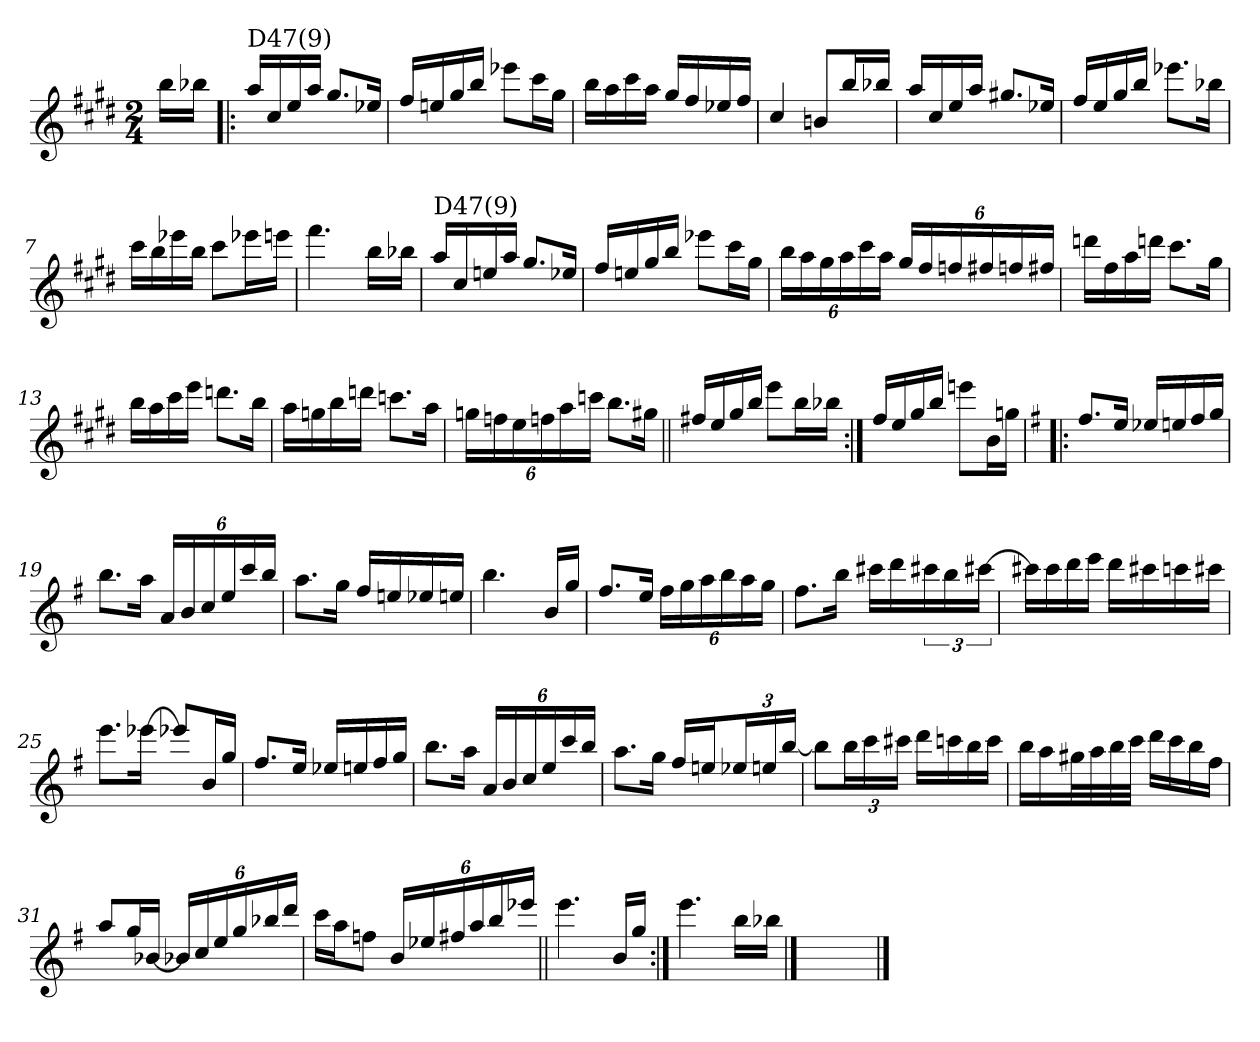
**kern
*part1
*staff1
*clefG2
*k[f#c#g#d#]
*E:
*M2/4
=
16bb\LL
16bb-X\JJ
=1!|:
!LO:TX:a:t=D47(9)
16aa/LL
16cc#/
16ee/
16aa/JJ
8.gg#/L
16ee-X/Jk
=2
16ff#/LL
16een/
16gg#/
16bb/JJ
8eee-X\L
16ccc#\L
16gg#\JJ
=3
16bb\LL
16aa\
16ccc#\
16aa\JJ
16gg#/LL
16ff#/
16ee-X/
16ff#/JJ
=4
4cc#/
8bn/L
16bb/L
16bb-X/JJ
!!LO:LB:g=z
=5
16aa/LL
16cc#/
16ee/
16aa/JJ
8.gg#X/L
16ee-X/Jk
=6
16ff#/LL
16ee/
16gg#/
16bb/JJ
8.eee-X\L
16bb-X\Jk
=7
16ccc#\LL
16bb\
16eee-X\
16bb\JJ
8ccc#\L
16eee-X\L
16eeen\JJ
=8
4.fff#\
16bb\LL
16bb-X\JJ
!!LO:LB:g=z
=9
!LO:TX:a:t=D47(9)
16aa/LL
16cc#/
16een/
16aa/JJ
8.gg#/L
16ee-X/Jk
=10
16ff#/LL
16een/
16gg#/
16bb/JJ
8eee-X\L
16ccc#\L
16gg#\JJ
=11
24bb\LL
24aa\
24gg#\
24aa\
24ccc#\
24aa\JJ
24gg#/LL
24ff#/
24ffn/
24ff#X/
24ffn/
24ff#X/JJ
=12
16dddn\LL
16ff#\
16aa\
16dddn\JJ
8.ccc#\L
16gg#\Jk
!!LO:LB:g=z
=13
16bb\LL
16aa\
16ccc#\
16eee\JJ
8.dddn\L
16bb\Jk
=14
16aa\LL
16ggn\
16bb\
16dddn\JJ
8.cccn\L
16aa\Jk
=15
24ggn\LL
24ffn\
24ee\
24ffn\
24aa\
24cccn\JJ
8.bb\L
16gg#X\Jk
=16||
16ff#X/LL
16ee/
16gg#/
16bb/JJ
8eee\L
16bb\L
16bb-X\JJ
!!LO:LB:g=z
=17:|!
16ff#/LL
16ee/
16gg#/
16bb/JJ
8eeen\L
16b\L
16ggn\JJ
=18!|:
*k[f#]
*e:
8.ff#/L
16ee/Jk
16ee-X/LL
16een/
16ff#/
16gg/JJ
=19
8.bb\L
16aa\Jk
24a/LL
24b/
24cc/
24ee/
24ccc/
24bb/JJ
=20
8.aa\L
16gg\Jk
16ff#/LL
16een/
16ee-X/
16een/JJ
!!LO:LB:g=z
=21
4.bb\
16b/LL
16gg/JJ
=22
8.ff#/L
16ee/Jk
24ff#\LL
24gg\
24aa\
24bb\
24aa\
24gg\JJ
=23
8.ff#\L
16bb\Jk
16ccc#X\LL
16ddd\
24ccc#X\
24bb\
[24ccc#X\JJ
=24
16ccc#X\LL]
16ccc#\
16ddd\
16eee\JJ
16ddd\LL
16ccc#X\
16cccn\
16ccc#X\JJ
!!LO:LB:g=z
=25
8.eee\L
[16eee-X\Jk
8eee-X/L]
16b/L
16gg/JJ
=26
8.ff#/L
16ee/Jk
16ee-X/LL
16een/
16ff#/
16gg/JJ
=27
8.bb\L
16aa\Jk
24a/LL
24b/
24cc/
24ee/
24ccc/
24bb/JJ
=28
8.aa\L
16gg\Jk
16ff#/LL
16een/J
24ee-X/L
24een/
[24bb/JJ
!!LO:LB:g=z
=29
8bb\L]
24bb\L
24ccc\
24ccc#X\JJ
16ddd\LL
16cccn\
16bb\
16ccc\JJ
=30
16bb\LL
16aa\
32gg#X\L
32aa\
32bb\
32ccc\JJJ
16ddd\LL
16ccc\
16bb\
16ff#\JJ
=31
8aa/L
16gg/L
[16b-X/JJ
24b-X/LL]
24cc/
24ee/
24gg/
24bb-X/
24ddd/JJ
!!LO:LB:g=z
=32
16ccc\LL
16aa\J
8ffn\J
24b/LL
24ee-X/
24ff#X/
24aa/
24bb/
24eee-X/JJ
=33||
4.eee\
16b/LL
16gg/JJ
=34:|!
4.eee\
16bb\LL
16bb-X\JJ
==35
2ryy
==
*-
